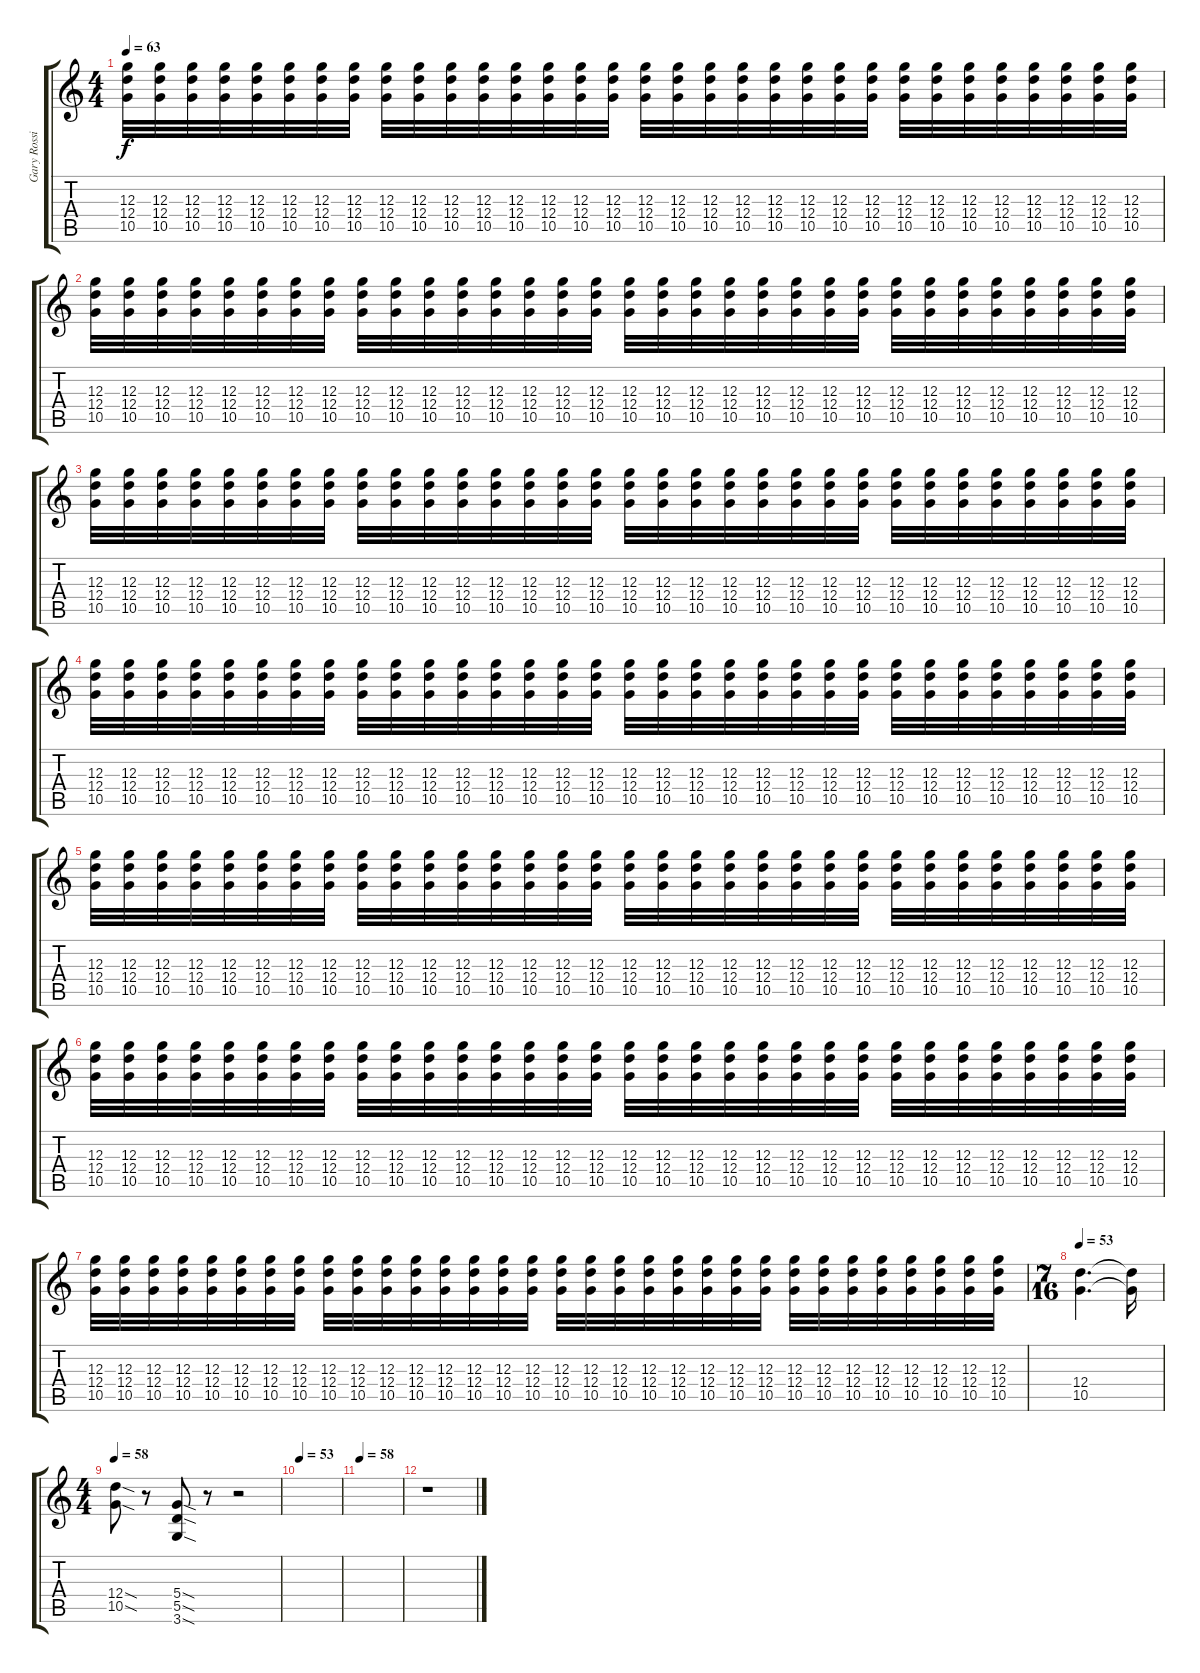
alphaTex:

\track ("Gary Rossington (slide/rhythm guitar)" "Gary Rossi") {instrument overdrivenguitar}
\staff {score tabs}
\tuning (E4 B3 G3 D3 A2 E2) {hide}
\ts (4 4)
\tempo 63
\clef g2
\ks c
(12.3 12.4 10.5).32{dy f} (12.3 12.4 10.5).32 (12.3 12.4 10.5).32 (12.3 12.4 10.5).32 (12.3 12.4 10.5).32 (12.3 12.4 10.5).32 (12.3 12.4 10.5).32 (12.3 12.4 10.5).32 (12.3 12.4 10.5).32 (12.3 12.4 10.5).32 (12.3 12.4 10.5).32 (12.3 12.4 10.5).32 (12.3 12.4 10.5).32 (12.3 12.4 10.5).32 (12.3 12.4 10.5).32 (12.3 12.4 10.5).32 (12.3 12.4 10.5).32 (12.3 12.4 10.5).32 (12.3 12.4 10.5).32 (12.3 12.4 10.5).32 (12.3 12.4 10.5).32 (12.3 12.4 10.5).32 (12.3 12.4 10.5).32 (12.3 12.4 10.5).32 (12.3 12.4 10.5).32 (12.3 12.4 10.5).32 (12.3 12.4 10.5).32 (12.3 12.4 10.5).32 (12.3 12.4 10.5).32 (12.3 12.4 10.5).32 (12.3 12.4 10.5).32 (12.3 12.4 10.5).32 |
(12.3 12.4 10.5).32 (12.3 12.4 10.5).32 (12.3 12.4 10.5).32 (12.3 12.4 10.5).32 (12.3 12.4 10.5).32 (12.3 12.4 10.5).32 (12.3 12.4 10.5).32 (12.3 12.4 10.5).32 (12.3 12.4 10.5).32 (12.3 12.4 10.5).32 (12.3 12.4 10.5).32 (12.3 12.4 10.5).32 (12.3 12.4 10.5).32 (12.3 12.4 10.5).32 (12.3 12.4 10.5).32 (12.3 12.4 10.5).32 (12.3 12.4 10.5).32 (12.3 12.4 10.5).32 (12.3 12.4 10.5).32 (12.3 12.4 10.5).32 (12.3 12.4 10.5).32 (12.3 12.4 10.5).32 (12.3 12.4 10.5).32 (12.3 12.4 10.5).32 (12.3 12.4 10.5).32 (12.3 12.4 10.5).32 (12.3 12.4 10.5).32 (12.3 12.4 10.5).32 (12.3 12.4 10.5).32 (12.3 12.4 10.5).32 (12.3 12.4 10.5).32 (12.3 12.4 10.5).32 |
(12.3 12.4 10.5).32 (12.3 12.4 10.5).32 (12.3 12.4 10.5).32 (12.3 12.4 10.5).32 (12.3 12.4 10.5).32 (12.3 12.4 10.5).32 (12.3 12.4 10.5).32 (12.3 12.4 10.5).32 (12.3 12.4 10.5).32 (12.3 12.4 10.5).32 (12.3 12.4 10.5).32 (12.3 12.4 10.5).32 (12.3 12.4 10.5).32 (12.3 12.4 10.5).32 (12.3 12.4 10.5).32 (12.3 12.4 10.5).32 (12.3 12.4 10.5).32 (12.3 12.4 10.5).32 (12.3 12.4 10.5).32 (12.3 12.4 10.5).32 (12.3 12.4 10.5).32 (12.3 12.4 10.5).32 (12.3 12.4 10.5).32 (12.3 12.4 10.5).32 (12.3 12.4 10.5).32 (12.3 12.4 10.5).32 (12.3 12.4 10.5).32 (12.3 12.4 10.5).32 (12.3 12.4 10.5).32 (12.3 12.4 10.5).32 (12.3 12.4 10.5).32 (12.3 12.4 10.5).32 |
(12.3 12.4 10.5).32 (12.3 12.4 10.5).32 (12.3 12.4 10.5).32 (12.3 12.4 10.5).32 (12.3 12.4 10.5).32 (12.3 12.4 10.5).32 (12.3 12.4 10.5).32 (12.3 12.4 10.5).32 (12.3 12.4 10.5).32 (12.3 12.4 10.5).32 (12.3 12.4 10.5).32 (12.3 12.4 10.5).32 (12.3 12.4 10.5).32 (12.3 12.4 10.5).32 (12.3 12.4 10.5).32 (12.3 12.4 10.5).32 (12.3 12.4 10.5).32 (12.3 12.4 10.5).32 (12.3 12.4 10.5).32 (12.3 12.4 10.5).32 (12.3 12.4 10.5).32 (12.3 12.4 10.5).32 (12.3 12.4 10.5).32 (12.3 12.4 10.5).32 (12.3 12.4 10.5).32 (12.3 12.4 10.5).32 (12.3 12.4 10.5).32 (12.3 12.4 10.5).32 (12.3 12.4 10.5).32 (12.3 12.4 10.5).32 (12.3 12.4 10.5).32 (12.3 12.4 10.5).32 |
(12.3 12.4 10.5).32 (12.3 12.4 10.5).32 (12.3 12.4 10.5).32 (12.3 12.4 10.5).32 (12.3 12.4 10.5).32 (12.3 12.4 10.5).32 (12.3 12.4 10.5).32 (12.3 12.4 10.5).32 (12.3 12.4 10.5).32 (12.3 12.4 10.5).32 (12.3 12.4 10.5).32 (12.3 12.4 10.5).32 (12.3 12.4 10.5).32 (12.3 12.4 10.5).32 (12.3 12.4 10.5).32 (12.3 12.4 10.5).32 (12.3 12.4 10.5).32 (12.3 12.4 10.5).32 (12.3 12.4 10.5).32 (12.3 12.4 10.5).32 (12.3 12.4 10.5).32 (12.3 12.4 10.5).32 (12.3 12.4 10.5).32 (12.3 12.4 10.5).32 (12.3 12.4 10.5).32 (12.3 12.4 10.5).32 (12.3 12.4 10.5).32 (12.3 12.4 10.5).32 (12.3 12.4 10.5).32 (12.3 12.4 10.5).32 (12.3 12.4 10.5).32 (12.3 12.4 10.5).32 |
(12.3 12.4 10.5).32 (12.3 12.4 10.5).32 (12.3 12.4 10.5).32 (12.3 12.4 10.5).32 (12.3 12.4 10.5).32 (12.3 12.4 10.5).32 (12.3 12.4 10.5).32 (12.3 12.4 10.5).32 (12.3 12.4 10.5).32 (12.3 12.4 10.5).32 (12.3 12.4 10.5).32 (12.3 12.4 10.5).32 (12.3 12.4 10.5).32 (12.3 12.4 10.5).32 (12.3 12.4 10.5).32 (12.3 12.4 10.5).32 (12.3 12.4 10.5).32 (12.3 12.4 10.5).32 (12.3 12.4 10.5).32 (12.3 12.4 10.5).32 (12.3 12.4 10.5).32 (12.3 12.4 10.5).32 (12.3 12.4 10.5).32 (12.3 12.4 10.5).32 (12.3 12.4 10.5).32 (12.3 12.4 10.5).32 (12.3 12.4 10.5).32 (12.3 12.4 10.5).32 (12.3 12.4 10.5).32 (12.3 12.4 10.5).32 (12.3 12.4 10.5).32 (12.3 12.4 10.5).32 |
(12.3 12.4 10.5).32 (12.3 12.4 10.5).32 (12.3 12.4 10.5).32 (12.3 12.4 10.5).32 (12.3 12.4 10.5).32 (12.3 12.4 10.5).32 (12.3 12.4 10.5).32 (12.3 12.4 10.5).32 (12.3 12.4 10.5).32 (12.3 12.4 10.5).32 (12.3 12.4 10.5).32 (12.3 12.4 10.5).32 (12.3 12.4 10.5).32 (12.3 12.4 10.5).32 (12.3 12.4 10.5).32 (12.3 12.4 10.5).32 (12.3 12.4 10.5).32 (12.3 12.4 10.5).32 (12.3 12.4 10.5).32 (12.3 12.4 10.5).32 (12.3 12.4 10.5).32 (12.3 12.4 10.5).32 (12.3 12.4 10.5).32 (12.3 12.4 10.5).32 (12.3 12.4 10.5).32 (12.3 12.4 10.5).32 (12.3 12.4 10.5).32 (12.3 12.4 10.5).32 (12.3 12.4 10.5).32 (12.3 12.4 10.5).32 (12.3 12.4 10.5).32 (12.3 12.4 10.5).32 |
\ts (7 16)
\tempo 53
(12.4 10.5).4{d} (12.4{t} 10.5{t}).16 |
\ts (4 4)
\tempo 58
(12.4{sod} 10.5{sod}).8 r.8 (5.4{sod} 5.5{sod} 3.6{sod}).8 r.8 r.2 |
\tempo 53
|
\tempo 58
|
r.1
